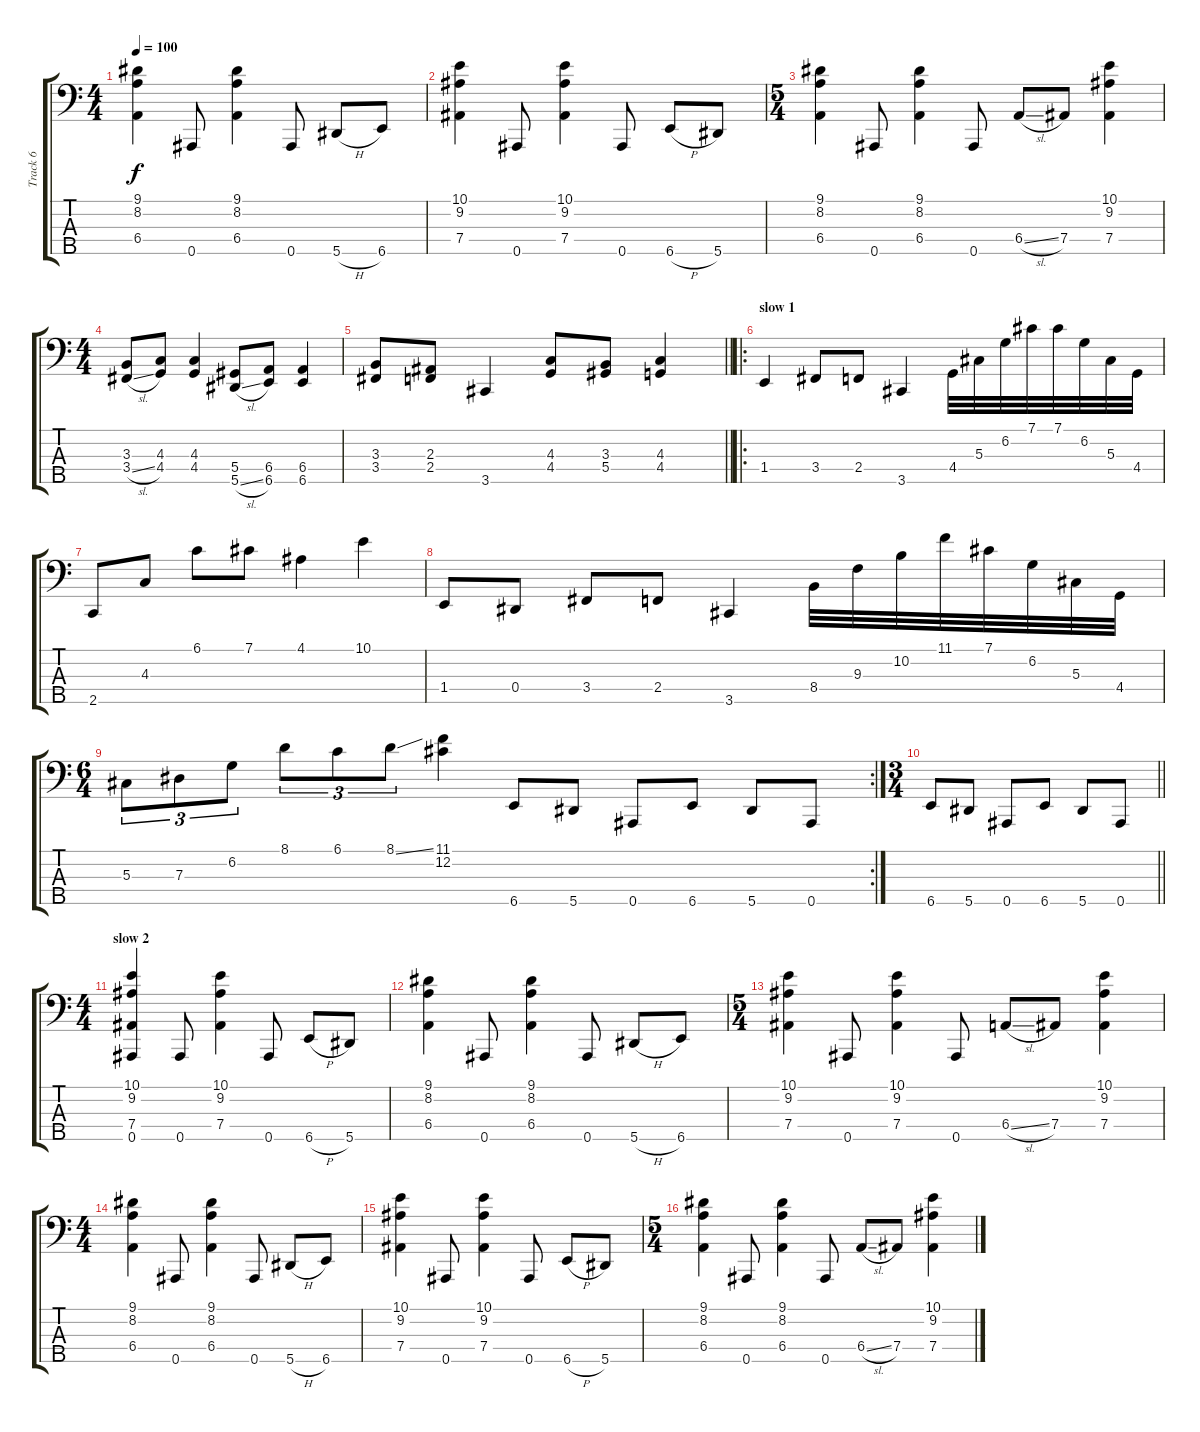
\track ("Track 6" "Track 6") {instrument slapbass1}
\staff {score tabs}
\tuning (Gb2 Db2 Ab1 Eb1 Bb0) {hide}
\ts (4 4)
\tempo 100
\clef f4
\ks c
(9.1 8.2 6.4).4{dy f} 0.5.8 (9.1 8.2 6.4).4 0.5.8 5.5{h}.8 6.5.8 |
(10.1 9.2 7.4).4 0.5.8 (10.1 9.2 7.4).4 0.5.8 6.5{h}.8 5.5.8 |
\ts (5 4)
(9.1 8.2 6.4).4 0.5.8 (9.1 8.2 6.4).4 0.5.8 6.4{sl}.8 7.4.8 (10.1 9.2 7.4).4 |
\ts (4 4)
(3.3 3.4{sl}).8 (4.3 4.4).8 (4.3 4.4).4 (5.4 5.5{sl}).8 (6.4 6.5).8 (6.4 6.5).4 |
\barLineRight lightlight
(3.3 3.4).8 (2.3 2.4).8 3.5.4 (4.3 4.4).8 (3.3 5.4).8 (4.3 4.4).4 |
\ro
\section ("" "slow 1")
1.4.4 3.4.8 2.4.8 3.5.4 4.4.32 5.3.32 6.2.32 7.1.32 7.1.32 6.2.32 5.3.32 4.4.32 |
2.5.8 4.3.8 6.1.8 7.1.8 4.1.4 10.1.4 |
1.4.8 0.4.8 3.4.8 2.4.8 3.5.4 8.4.32 9.3.32 10.2.32 11.1.32 7.1.32 6.2.32 5.3.32 4.4.32 |
\rc 2
\ts (6 4)
5.3.8{tu (3 2)} 7.3.8{tu (3 2)} 6.2.8{tu (3 2)} 8.1.8{tu (3 2)} 6.1.8{tu (3 2)} 8.1{ss}.8{tu (3 2)} (11.1 12.2).4 6.5.8 5.5.8 0.5.8 6.5.8 5.5.8 0.5.8 |
\ts (3 4)
\barLineRight lightlight
6.5.8 5.5.8 0.5.8 6.5.8 5.5.8 0.5.8 |
\ts (4 4)
\section ("" "slow 2")
(10.1 9.2 7.4 0.5).4 0.5.8 (10.1 9.2 7.4).4 0.5.8 6.5{h}.8 5.5.8 |
(9.1 8.2 6.4).4 0.5.8 (9.1 8.2 6.4).4 0.5.8 5.5{h}.8 6.5.8 |
\ts (5 4)
(10.1 9.2 7.4).4 0.5.8 (10.1 9.2 7.4).4 0.5.8 6.4{sl}.8 7.4.8 (10.1 9.2 7.4).4 |
\ts (4 4)
(9.1 8.2 6.4).4 0.5.8 (9.1 8.2 6.4).4 0.5.8 5.5{h}.8 6.5.8 |
(10.1 9.2 7.4).4 0.5.8 (10.1 9.2 7.4).4 0.5.8 6.5{h}.8 5.5.8 |
\ts (5 4)
(9.1 8.2 6.4).4 0.5.8 (9.1 8.2 6.4).4 0.5.8 6.4{sl}.8 7.4.8 (10.1 9.2 7.4).4
